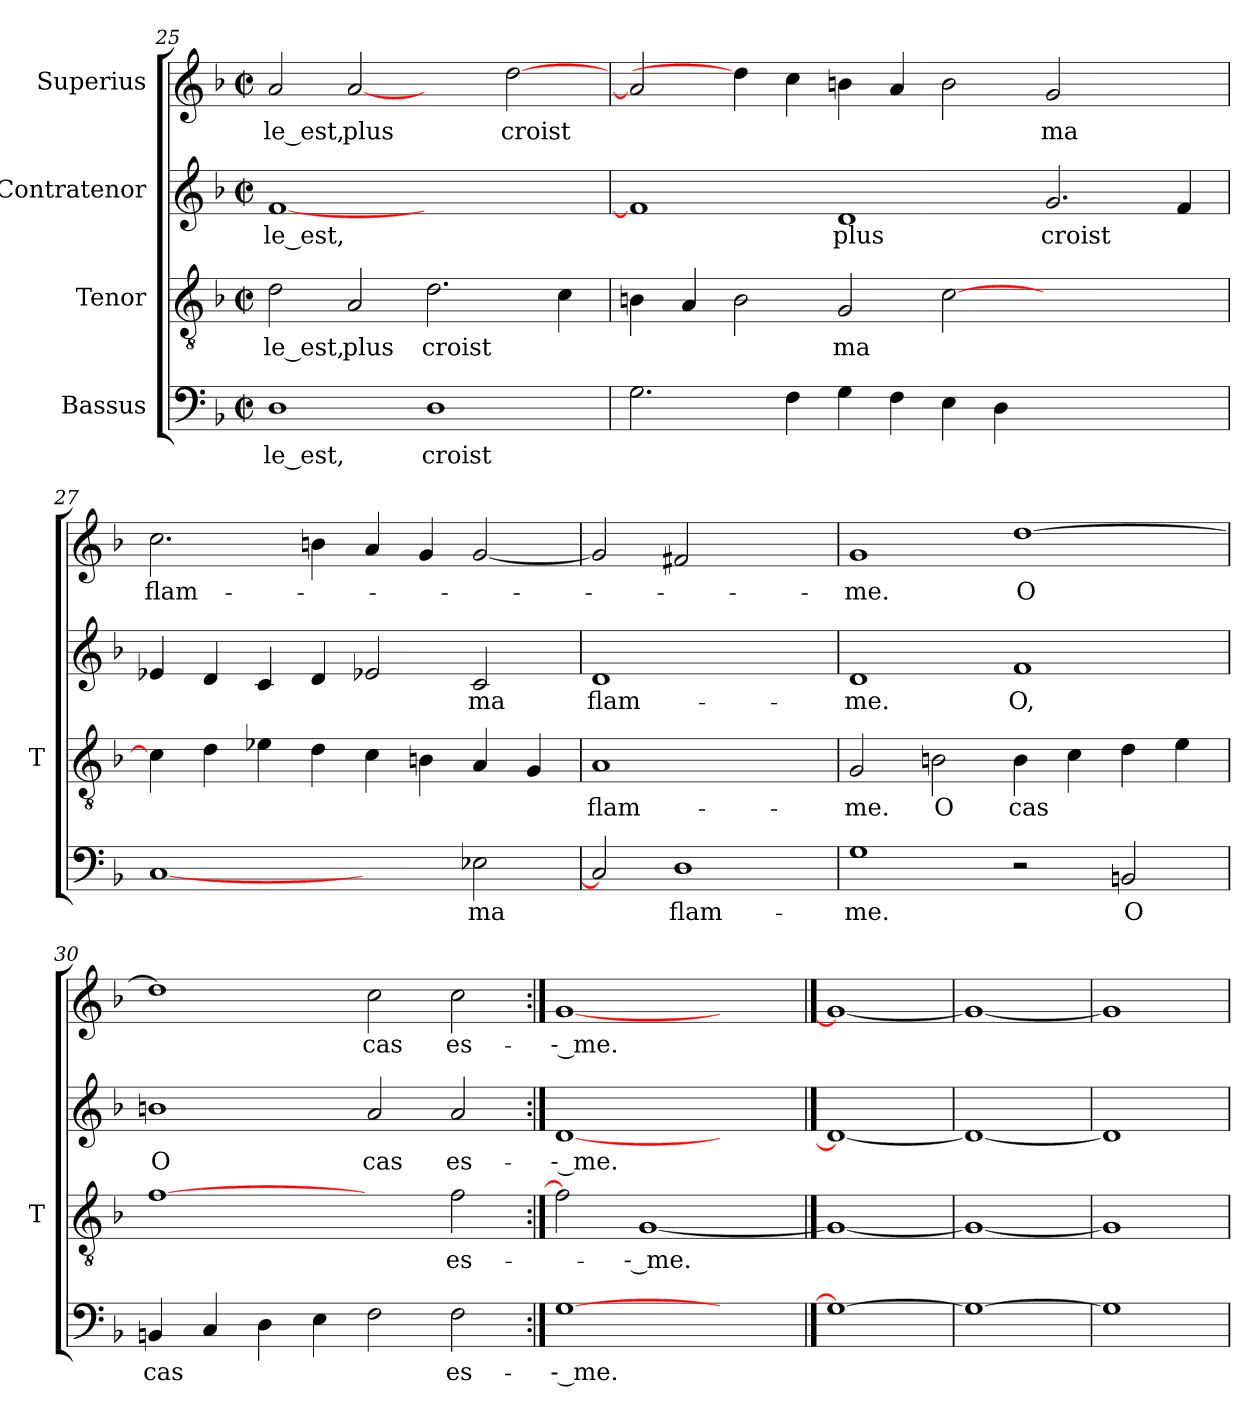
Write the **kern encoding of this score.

**kern	**text	**kern	**text	**kern	**text	**kern	**text
*part4	*part4	*part3	*part3	*part2	*part2	*part1	*part1
*staff4	*staff4	*staff3	*staff3	*staff2	*staff2	*staff1	*staff1
*I"Bassus	*	*I"Tenor	*	*I"Contratenor	*	*I"Superius	*
*	*	*I'T	*	*	*	*	*
*clefF4	*	*clefGv2	*	*clefG2	*	*clefG2	*
*k[b-]	*	*k[b-]	*	*k[b-]	*	*k[b-]	*
*F:	*	*F:	*	*F:	*	*F:	*
*M2/2	*	*M2/2	*	*M2/2	*	*M2/2	*
*met(c|)	*	*met(c|)	*	*met(c|)	*	*met(c|)	*
=25	=25	=25	=25	=25	=25	=25	=25
1D	-le_est,	2d	-le_est,	[1f	-le_est,	2a	-le_est,
.	.	2A	-plus	.	.	[2a	-plus
1D	-croist	2.d	-croist	1ryy	.	2ryy	.
.	.	.	.	.	.	[2dd	-croist
.	.	4c	.	.	.	.	.
=26	=26	=26	=26	=26	=26	=26	=26
2.G	.	4B	.	1f]	.	2a]	.
.	.	4A	.	.	.	.	.
.	.	2B	.	.	.	4dd]	.
4F	.	.	.	.	.	4cc	.
4G	.	2G	-ma	1d	-plus	4b	.
4F	.	.	.	.	.	4a	.
4E	.	[2c	.	.	.	2b	.
4D	.	.	.	.	.	.	.
1ryy	.	1ryy	.	2.g	-croist	2g	-ma
.	.	.	.	.	.	2ryy	.
.	.	.	.	4f	.	.	.
!!LO:PB:g=z
=27	=27	=27	=27	=27	=27	=27	=27
[1C	.	4c]	.	4e-X	.	2.cc	flam-
.	.	4d	.	4d	.	.	.
.	.	4e-X	.	4c	.	.	.
.	.	4d	.	4d	.	4b	.
2ryy	.	4c	.	2e-X	.	4a	.
.	.	4B	.	.	.	4g	.
2E-X	-ma	4A	.	2c	-ma	[2g	.
.	.	4G	.	.	.	.	.
=28	=28	=28	=28	=28	=28	=28	=28
2C]	.	1A	flam-	1d	flam-	2g]	.
1D	flam-	.	.	.	.	2f#X	.
.	.	2ryy	.	2ryy	.	2ryy	.
=29	=29	=29	=29	=29	=29	=29	=29
1G	-me.	2G	-me.	1d	-me.	1g	-me.
.	.	2B	-O	.	.	.	.
2r	.	4B	-cas	1f	-O,	[1dd	-O
.	.	4c	.	.	.	.	.
2BB	-O	4d	.	.	.	.	.
.	.	4e	.	.	.	.	.
=30	=30	=30	=30	=30	=30	=30	=30
4BB	-cas	[1f	.	1b	-O	1dd]	-
4C	.	.	.	.	.	.	.
4D	.	.	.	.	.	.	.
4E	.	.	.	.	.	.	.
2F	.	2ryy	.	2a	-cas	2cc	-cas
2F	es-	2f	es-	2a	es-	2cc	es-
=31:|!	=31:|!	=31:|!	=31:|!	=31:|!	=31:|!	=31:|!	=31:|!
[1G	-- me.	2f]	.	[1d	-- me.	[1g	-- me.
.	.	[1G	-- me.	.	.	.	.
2ryy	.	.	.	2ryy	.	2ryy	.
==32	==32	==32	==32	==32	==32	==32	==32
1G_	.	1G_	.	1d_	.	1g_	.
=33	=33	=33	=33	=33	=33	=33	=33
1G_	.	1G_	.	1d_	.	1g_	.
=34	=34	=34	=34	=34	=34	=34	=34
1G]	.	1G]	.	1d]	.	1g]	.
=	=	=	=	=	=	=	=
*-	*-	*-	*-	*-	*-	*-	*-
